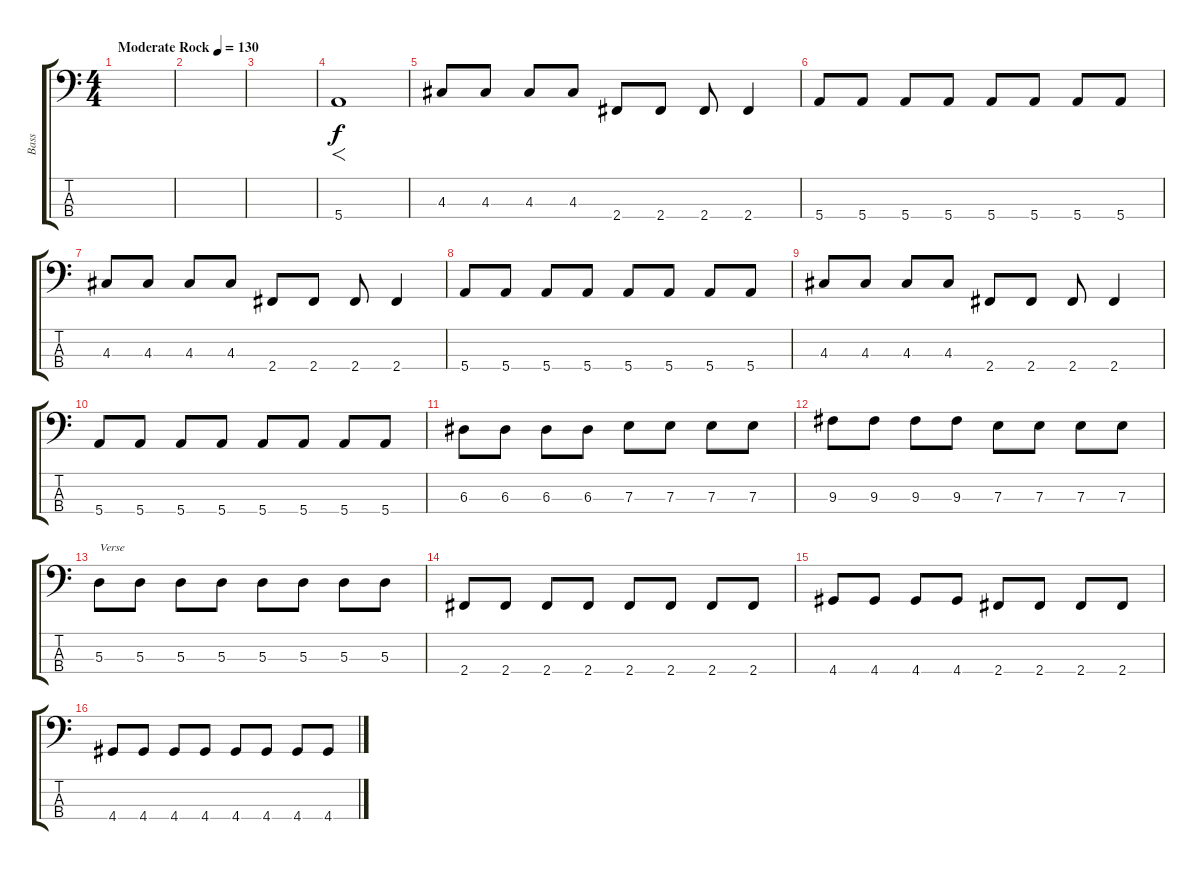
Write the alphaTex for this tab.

\track ("Bass" "Bass") {instrument electricbasspick}
\staff {score tabs}
\tuning (G2 D2 A1 E1) {hide}
\ts (4 4)
\tempo (130 "Moderate Rock")
\clef f4
\ks c
|
|
|
5.4.1{f} |
4.3.8{dy f} 4.3.8 4.3.8 4.3.8 2.4.8 2.4.8 2.4.8 2.4.4 |
5.4.8 5.4.8 5.4.8 5.4.8 5.4.8 5.4.8 5.4.8 5.4.8 |
4.3.8 4.3.8 4.3.8 4.3.8 2.4.8 2.4.8 2.4.8 2.4.4 |
5.4.8 5.4.8 5.4.8 5.4.8 5.4.8 5.4.8 5.4.8 5.4.8 |
4.3.8 4.3.8 4.3.8 4.3.8 2.4.8 2.4.8 2.4.8 2.4.4 |
5.4.8 5.4.8 5.4.8 5.4.8 5.4.8 5.4.8 5.4.8 5.4.8 |
6.3.8 6.3.8 6.3.8 6.3.8 7.3.8 7.3.8 7.3.8 7.3.8 |
9.3.8 9.3.8 9.3.8 9.3.8 7.3.8 7.3.8 7.3.8 7.3.8 |
5.3.8{txt "Verse"} 5.3.8 5.3.8 5.3.8 5.3.8 5.3.8 5.3.8 5.3.8 |
2.4.8 2.4.8 2.4.8 2.4.8 2.4.8 2.4.8 2.4.8 2.4.8 |
4.4.8 4.4.8 4.4.8 4.4.8 2.4.8 2.4.8 2.4.8 2.4.8 |
4.4.8 4.4.8 4.4.8 4.4.8 4.4.8 4.4.8 4.4.8 4.4.8
